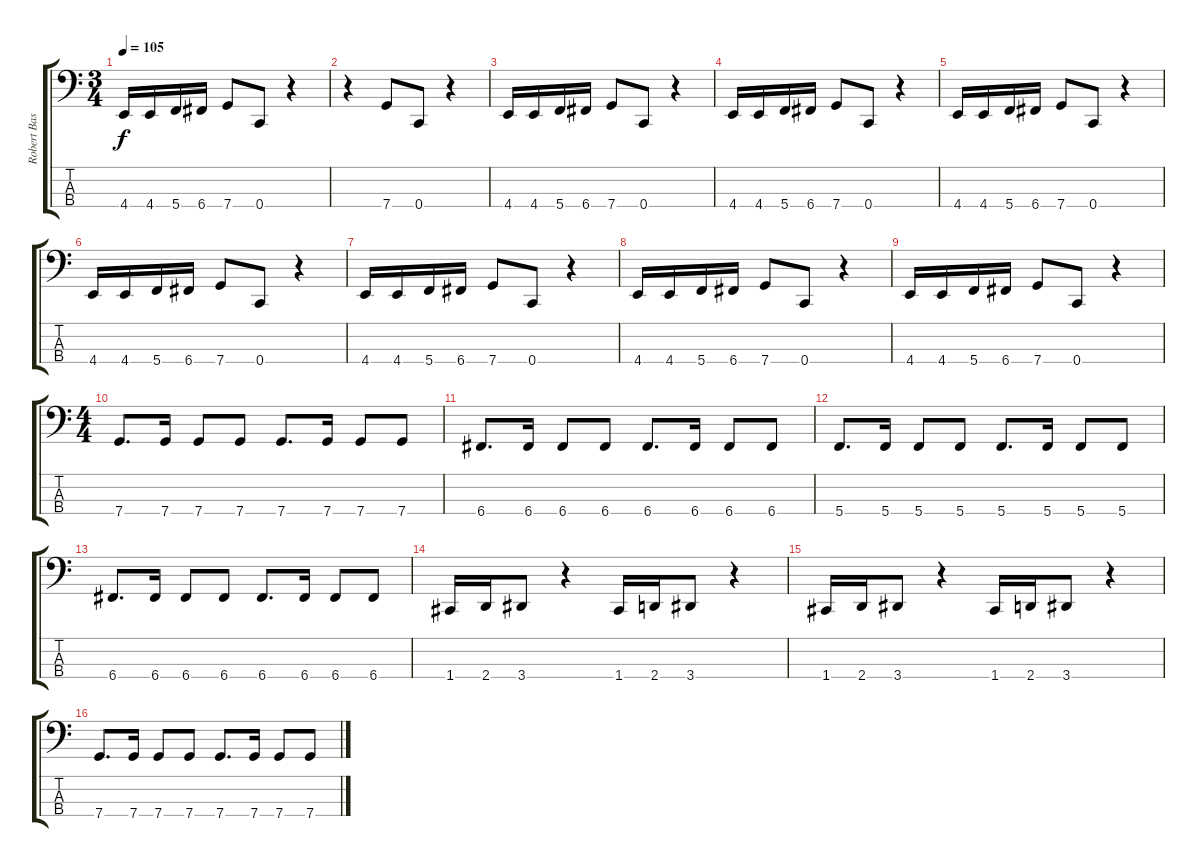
\track ("Robert Bass" "Robert Bas") {instrument electricbassfinger}
\staff {score tabs}
\tuning (F2 C2 G1 C1) {hide}
\ts (3 4)
\tempo 105
\clef f4
\ks c
4.4.16{dy f} 4.4.16 5.4.16 6.4.16 7.4.8 0.4.8 r.4 |
r.4 7.4.8 0.4.8 r.4 |
4.4.16 4.4.16 5.4.16 6.4.16 7.4.8 0.4.8 r.4 |
4.4.16 4.4.16 5.4.16 6.4.16 7.4.8 0.4.8 r.4 |
4.4.16 4.4.16 5.4.16 6.4.16 7.4.8 0.4.8 r.4 |
4.4.16 4.4.16 5.4.16 6.4.16 7.4.8 0.4.8 r.4 |
4.4.16 4.4.16 5.4.16 6.4.16 7.4.8 0.4.8 r.4 |
4.4.16 4.4.16 5.4.16 6.4.16 7.4.8 0.4.8 r.4 |
4.4.16 4.4.16 5.4.16 6.4.16 7.4.8 0.4.8 r.4 |
\ts (4 4)
7.4.8{d} 7.4.16 7.4.8 7.4.8 7.4.8{d} 7.4.16 7.4.8 7.4.8 |
6.4.8{d} 6.4.16 6.4.8 6.4.8 6.4.8{d} 6.4.16 6.4.8 6.4.8 |
5.4.8{d} 5.4.16 5.4.8 5.4.8 5.4.8{d} 5.4.16 5.4.8 5.4.8 |
6.4.8{d} 6.4.16 6.4.8 6.4.8 6.4.8{d} 6.4.16 6.4.8 6.4.8 |
1.4.16 2.4.16 3.4.8 r.4 1.4.16 2.4.16 3.4.8 r.4 |
1.4.16 2.4.16 3.4.8 r.4 1.4.16 2.4.16 3.4.8 r.4 |
7.4.8{d} 7.4.16 7.4.8 7.4.8 7.4.8{d} 7.4.16 7.4.8 7.4.8
